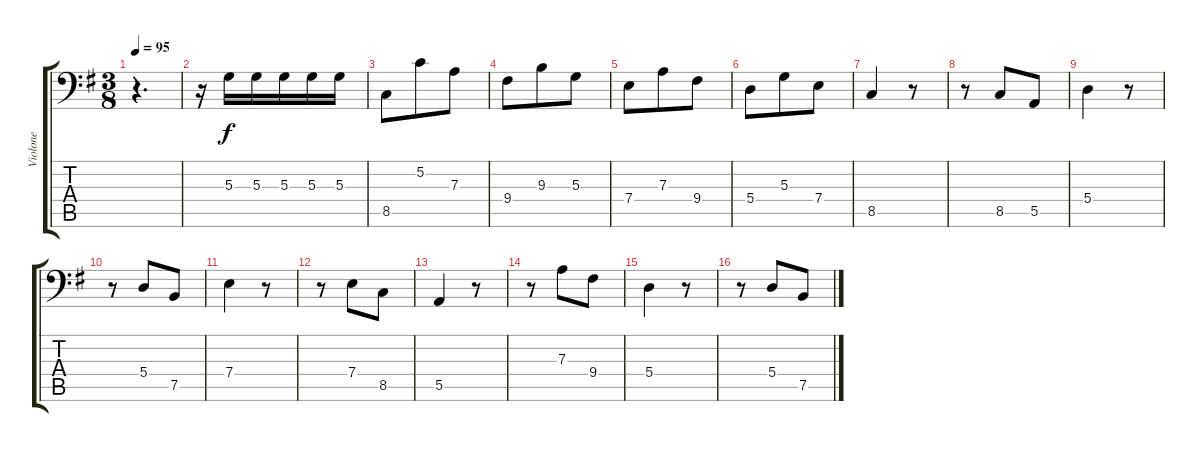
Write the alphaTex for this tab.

\track ("Violone" "Violone") {instrument contrabass}
\staff {score tabs}
\tuning (C3 G2 D2 A1 E1 B0) {hide}
\ts (3 8)
\tempo 95
\clef f4
\ks g
r.4{d dy f} |
r.16 5.3.16{beam merge} 5.3.16 5.3.16{beam merge} 5.3.16 5.3.16 |
8.5.8 5.2.8 7.3.8 |
9.4.8 9.3.8 5.3.8 |
7.4.8 7.3.8 9.4.8 |
5.4.8 5.3.8 7.4.8 |
8.5.4 r.8 |
r.8 8.5.8{beam merge} 5.5.8 |
5.4.4 r.8 |
r.8 5.4.8{beam merge} 7.5.8 |
7.4.4 r.8 |
r.8 7.4.8{beam merge} 8.5.8 |
5.5.4 r.8 |
r.8{beam merge} 7.3.8{beam merge} 9.4.8 |
5.4.4 r.8 |
r.8 5.4.8{beam merge} 7.5.8
